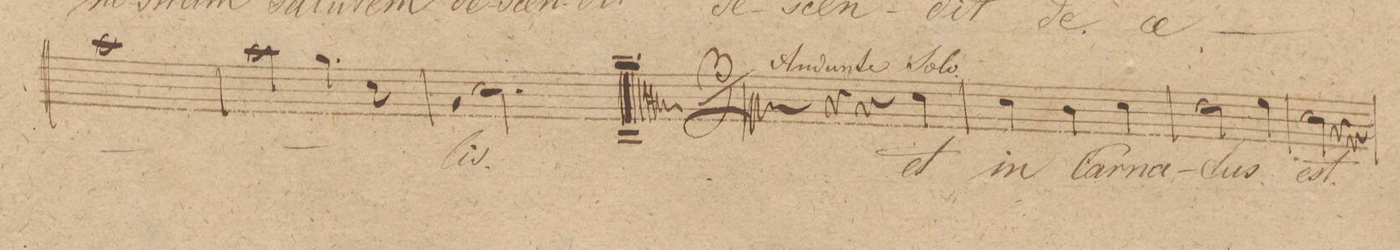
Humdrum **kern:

**kern	**text	**dynam
*I"Baſso.	*	*
*clefF4	*	*
*k[]	*	*
*met(c|)	*	*
*M2/2	*	*
1c	.	.
=61	=61	=61
2c\	.	.
4.B\	.	.
8E\	.	.
=62	=62	=62
2.E\	-lis.	.
4r	.	.
=63||	=63||	=63||
*M3/4	*	*
4r	.	.
4r	.	.
4E\	et	.
=64	=64	=64
4E\	in-	.
4D\	-Car-	.
4E\	-na-	.
=65	=65	=65
2F\	-tus	.
4G\	.	.
=66	=66	=66
2E\	-est.	.
8r	.	.
8r	.	.
=67	=67	=67
*-	*-	*-
